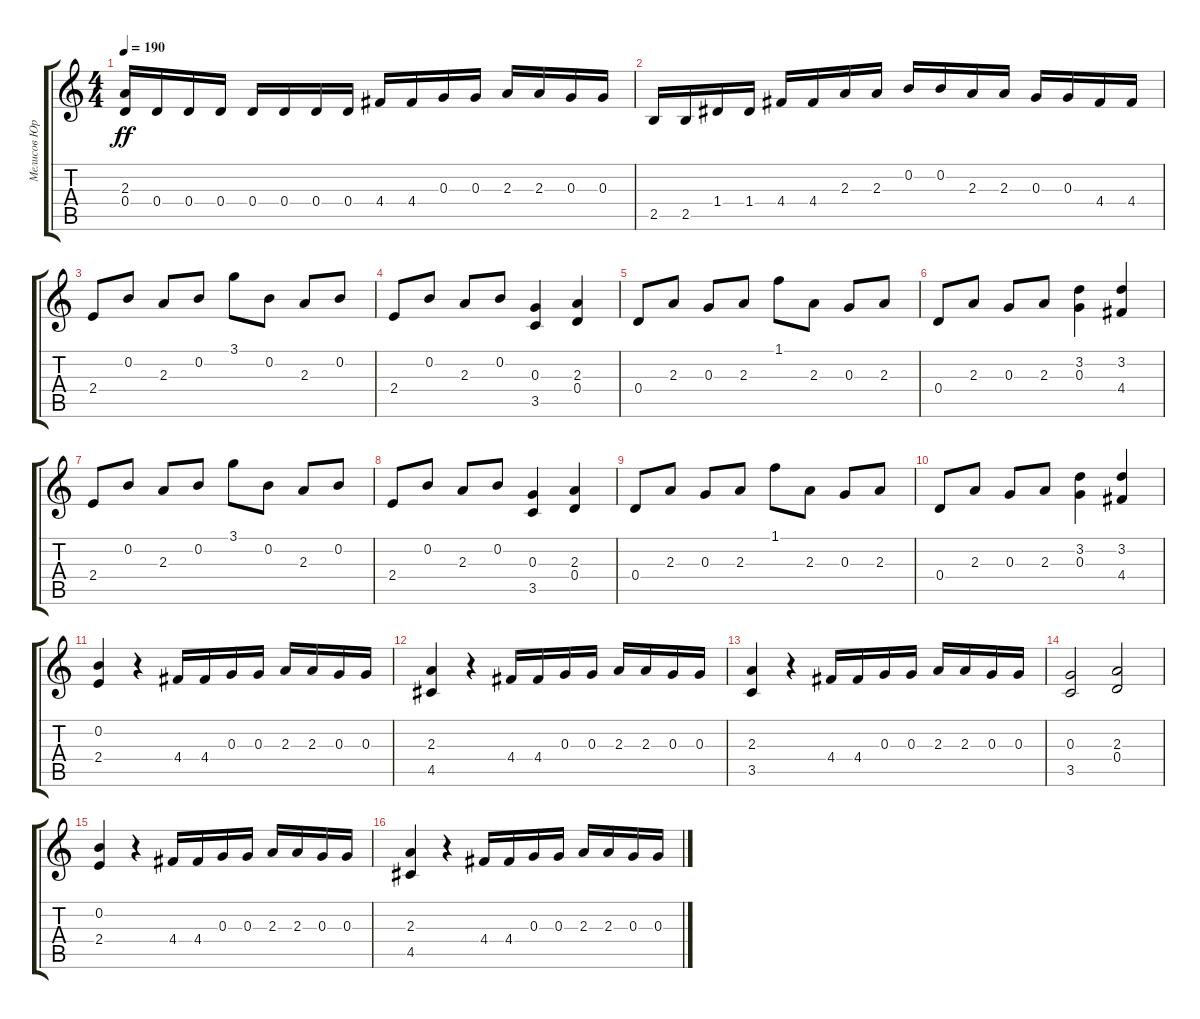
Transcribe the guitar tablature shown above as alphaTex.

\track ("Мелисов Юрий" "Мелисов Юр") {instrument distortionguitar}
\staff {score tabs}
\tuning (E4 B3 G3 D3 A2 E2) {hide}
\ts (4 4)
\tempo 190
\clef g2
\ks c
(2.3 0.4).16{dy ff} 0.4.16 0.4.16 0.4.16 0.4.16 0.4.16 0.4.16 0.4.16 4.4.16 4.4.16 0.3.16 0.3.16 2.3.16 2.3.16 0.3.16 0.3.16 |
2.5.16 2.5.16 1.4.16 1.4.16 4.4.16 4.4.16 2.3.16 2.3.16 0.2.16 0.2.16 2.3.16 2.3.16 0.3.16 0.3.16 4.4.16 4.4.16 |
2.4.8 0.2.8 2.3.8 0.2.8 3.1.8 0.2.8 2.3.8 0.2.8 |
2.4.8 0.2.8 2.3.8 0.2.8 (0.3 3.5).4 (2.3 0.4).4 |
0.4.8 2.3.8 0.3.8 2.3.8 1.1.8 2.3.8 0.3.8 2.3.8 |
0.4.8 2.3.8 0.3.8 2.3.8 (3.2 0.3).4 (3.2 4.4).4 |
2.4.8 0.2.8 2.3.8 0.2.8 3.1.8 0.2.8 2.3.8 0.2.8 |
2.4.8 0.2.8 2.3.8 0.2.8 (0.3 3.5).4 (2.3 0.4).4 |
0.4.8 2.3.8 0.3.8 2.3.8 1.1.8 2.3.8 0.3.8 2.3.8 |
0.4.8 2.3.8 0.3.8 2.3.8 (3.2 0.3).4 (3.2 4.4).4 |
(0.2 2.4).4 r.4 4.4.16 4.4.16 0.3.16 0.3.16 2.3.16 2.3.16 0.3.16 0.3.16 |
(2.3 4.5).4 r.4 4.4.16 4.4.16 0.3.16 0.3.16 2.3.16 2.3.16 0.3.16 0.3.16 |
(2.3 3.5).4 r.4 4.4.16 4.4.16 0.3.16 0.3.16 2.3.16 2.3.16 0.3.16 0.3.16 |
(0.3 3.5).2 (2.3 0.4).2 |
(0.2 2.4).4 r.4 4.4.16 4.4.16 0.3.16 0.3.16 2.3.16 2.3.16 0.3.16 0.3.16 |
(2.3 4.5).4 r.4 4.4.16 4.4.16 0.3.16 0.3.16 2.3.16 2.3.16 0.3.16 0.3.16
